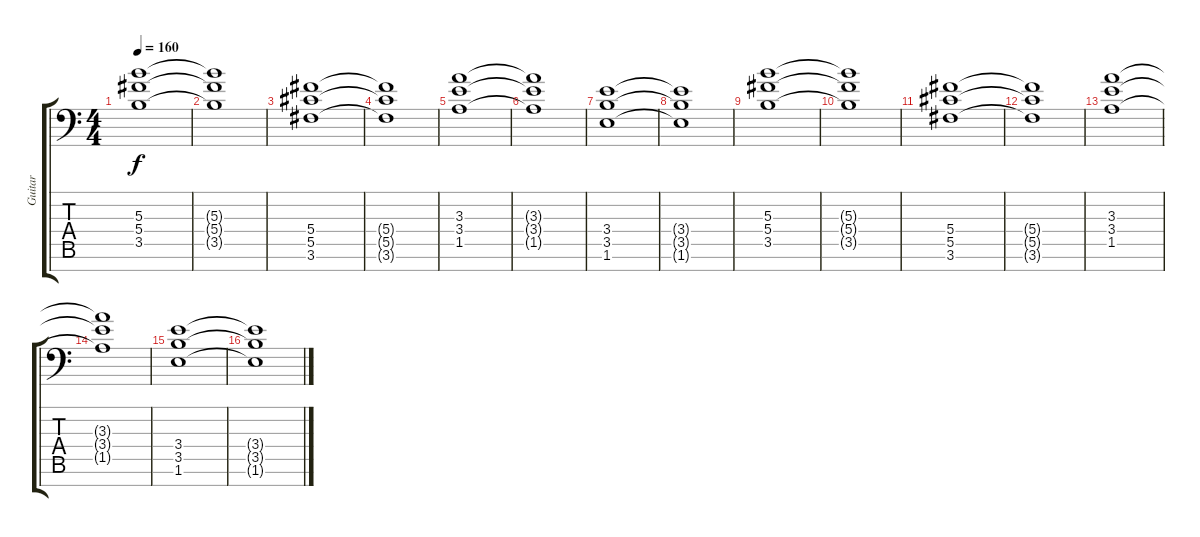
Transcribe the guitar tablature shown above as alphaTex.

\track ("Guitar" "Guitar") {instrument distortionguitar}
\staff {score tabs}
\tuning (Eb4 Bb3 Gb3 Db3 Ab2 Eb2 Bb1) {hide}
\ts (4 4)
\tempo 160
\clef f4
\ks c
(5.3 5.4 3.5).1{dy f} |
(5.3{t} 5.4{t} 3.5{t}).1 |
(5.4 5.5 3.6).1 |
(5.4{t} 5.5{t} 3.6{t}).1 |
(3.3 3.4 1.5).1 |
(3.3{t} 3.4{t} 1.5{t}).1 |
(3.4 3.5 1.6).1 |
(3.4{t} 3.5{t} 1.6{t}).1 |
(5.3 5.4 3.5).1 |
(5.3{t} 5.4{t} 3.5{t}).1 |
(5.4 5.5 3.6).1 |
(5.4{t} 5.5{t} 3.6{t}).1 |
(3.3 3.4 1.5).1 |
(3.3{t} 3.4{t} 1.5{t}).1 |
(3.4 3.5 1.6).1 |
(3.4{t} 3.5{t} 1.6{t}).1
